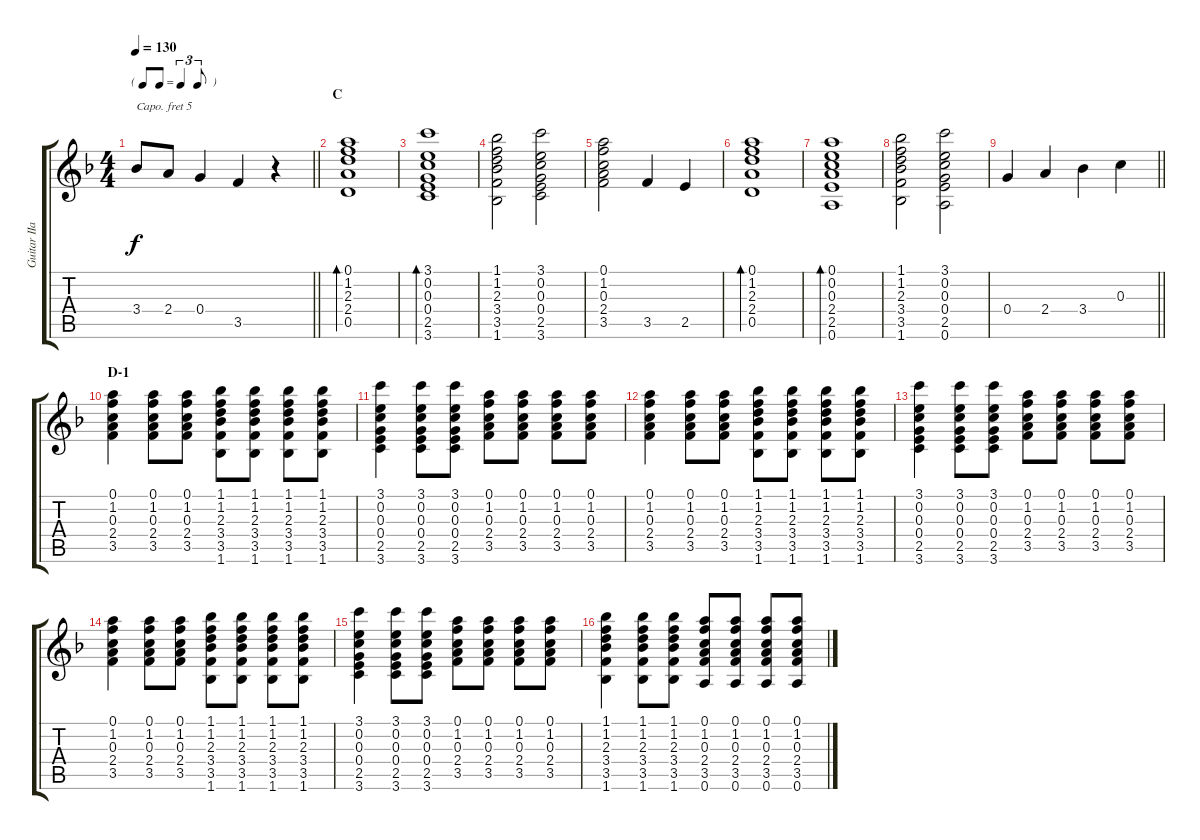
\track ("Guitar IIa (Hirasawa Yui)" "Guitar IIa") {mute instrument acousticguitarsteel}
\staff {score tabs}
\capo 5
\tuning (E4 B3 G3 D3 A2 E2) {hide}
\ts (4 4)
\tf triplet8th
\tempo 130
\clef g2
\barLineRight lightlight
\ks f
3.4.8{dy f} 2.4.8 0.4.4 3.5.4 r.4 |
\section ("" "C")
(0.1 1.2 2.3 2.4 0.5).1{bd 120} |
(3.1 0.2 0.3 0.4 2.5 3.6).1{bd 120} |
(1.1 1.2 2.3 3.4 3.5 1.6).2 (3.1 0.2 0.3 0.4 2.5 3.6).2 |
(0.1 1.2 0.3 2.4 3.5).2 3.5.4 2.5.4 |
(0.1 1.2 2.3 2.4 0.5).1{bd 60} |
(0.1 0.2 0.3 2.4 2.5 0.6).1{bd 60} |
(1.1 1.2 2.3 3.4 3.5 1.6).2 (3.1 0.2 0.3 0.4 2.5 0.6).2 |
\barLineRight lightlight
0.4.4 2.4.4 3.4.4 0.3.4 |
\section ("" "D-1")
(0.1 1.2 0.3 2.4 3.5).4 (0.1 1.2 0.3 2.4 3.5).8 (0.1 1.2 0.3 2.4 3.5).8 (1.1 1.2 2.3 3.4 3.5 1.6).8 (1.1 1.2 2.3 3.4 3.5 1.6).8 (1.1 1.2 2.3 3.4 3.5 1.6).8 (1.1 1.2 2.3 3.4 3.5 1.6).8 |
(3.1 0.2 0.3 0.4 2.5 3.6).4 (3.1 0.2 0.3 0.4 2.5 3.6).8 (3.1 0.2 0.3 0.4 2.5 3.6).8 (0.1 1.2 0.3 2.4 3.5).8 (0.1 1.2 0.3 2.4 3.5).8 (0.1 1.2 0.3 2.4 3.5).8 (0.1 1.2 0.3 2.4 3.5).8 |
(0.1 1.2 0.3 2.4 3.5).4 (0.1 1.2 0.3 2.4 3.5).8 (0.1 1.2 0.3 2.4 3.5).8 (1.1 1.2 2.3 3.4 3.5 1.6).8 (1.1 1.2 2.3 3.4 3.5 1.6).8 (1.1 1.2 2.3 3.4 3.5 1.6).8 (1.1 1.2 2.3 3.4 3.5 1.6).8 |
(3.1 0.2 0.3 0.4 2.5 3.6).4 (3.1 0.2 0.3 0.4 2.5 3.6).8 (3.1 0.2 0.3 0.4 2.5 3.6).8 (0.1 1.2 0.3 2.4 3.5).8 (0.1 1.2 0.3 2.4 3.5).8 (0.1 1.2 0.3 2.4 3.5).8 (0.1 1.2 0.3 2.4 3.5).8 |
(0.1 1.2 0.3 2.4 3.5).4 (0.1 1.2 0.3 2.4 3.5).8 (0.1 1.2 0.3 2.4 3.5).8 (1.1 1.2 2.3 3.4 3.5 1.6).8 (1.1 1.2 2.3 3.4 3.5 1.6).8 (1.1 1.2 2.3 3.4 3.5 1.6).8 (1.1 1.2 2.3 3.4 3.5 1.6).8 |
(3.1 0.2 0.3 0.4 2.5 3.6).4 (3.1 0.2 0.3 0.4 2.5 3.6).8 (3.1 0.2 0.3 0.4 2.5 3.6).8 (0.1 1.2 0.3 2.4 3.5).8 (0.1 1.2 0.3 2.4 3.5).8 (0.1 1.2 0.3 2.4 3.5).8 (0.1 1.2 0.3 2.4 3.5).8 |
(1.1 1.2 2.3 3.4 3.5 1.6).4 (1.1 1.2 2.3 3.4 3.5 1.6).8 (1.1 1.2 2.3 3.4 3.5 1.6).8 (0.1 1.2 0.3 2.4 3.5 0.6).8 (0.1 1.2 0.3 2.4 3.5 0.6).8 (0.1 1.2 0.3 2.4 3.5 0.6).8 (0.1 1.2 0.3 2.4 3.5 0.6).8
